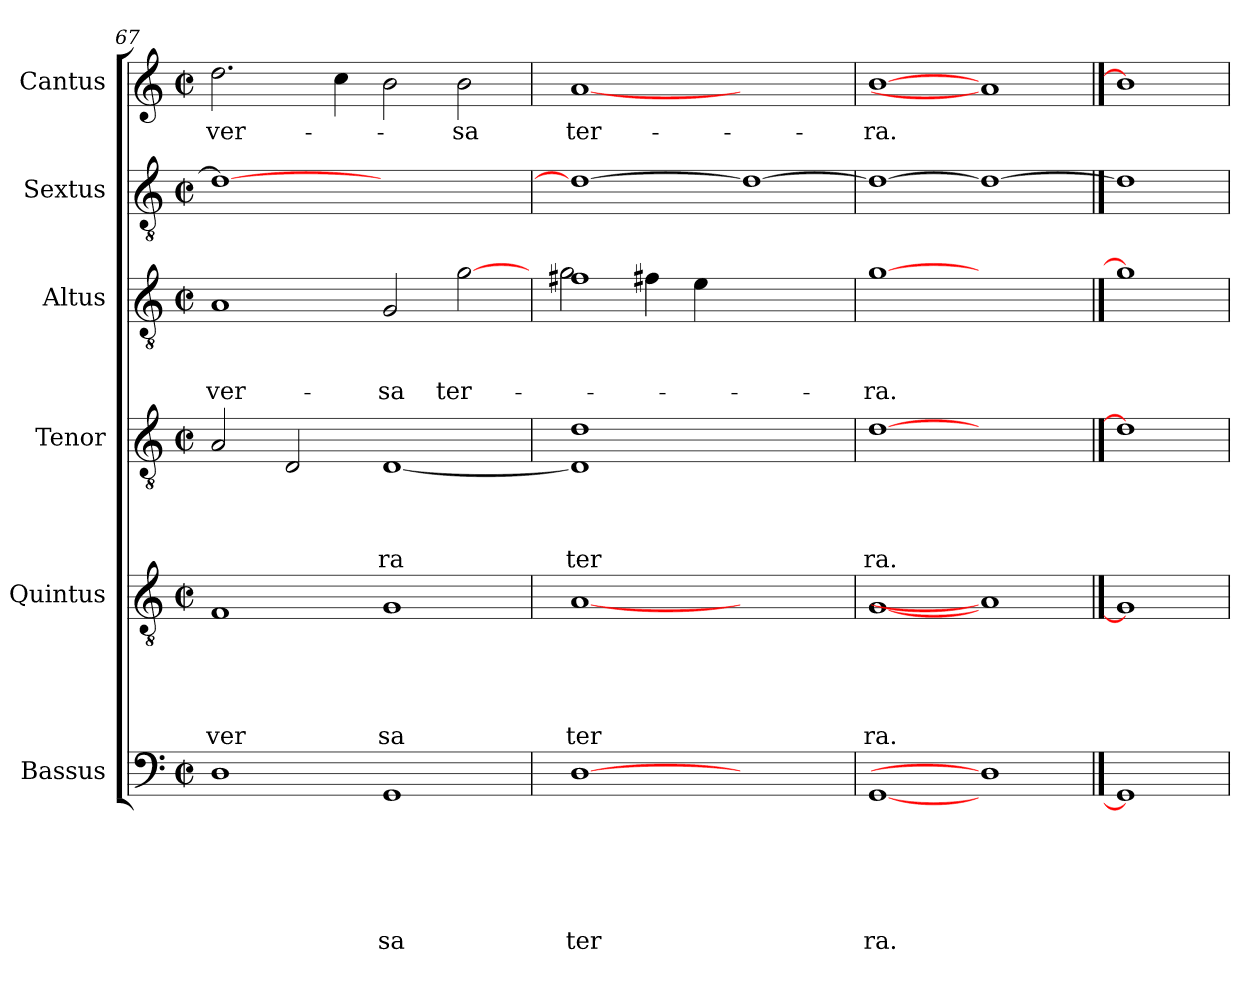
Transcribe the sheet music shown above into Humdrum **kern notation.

**kern	**text	**text	**text	**text	**text	**text	**kern	**text	**text	**text	**text	**text	**kern	**text	**text	**text	**text	**kern	**text	**text	**text	**kern	**text	**kern	**text
*part6	*part6	*part6	*part6	*part6	*part6	*part6	*part5	*part5	*part5	*part5	*part5	*part5	*part4	*part4	*part4	*part4	*part4	*part3	*part3	*part3	*part3	*part2	*part2	*part1	*part1
*staff6	*staff6	*staff6	*staff6	*staff6	*staff6	*staff6	*staff5	*staff5	*staff5	*staff5	*staff5	*staff5	*staff4	*staff4	*staff4	*staff4	*staff4	*staff3	*staff3	*staff3	*staff3	*staff2	*staff2	*staff1	*staff1
*I"Bassus	*	*	*	*	*	*	*I"Quintus	*	*	*	*	*	*I"Tenor	*	*	*	*	*I"Altus	*	*	*	*I"Sextus	*	*I"Cantus	*
*clefF4	*	*	*	*	*	*	*clefGv2	*	*	*	*	*	*clefGv2	*	*	*	*	*clefGv2	*	*	*	*clefGv2	*	*clefG2	*
*k[]	*	*	*	*	*	*	*k[]	*	*	*	*	*	*k[]	*	*	*	*	*k[]	*	*	*	*k[]	*	*k[]	*
*C:	*	*	*	*	*	*	*C:	*	*	*	*	*	*C:	*	*	*	*	*C:	*	*	*	*C:	*	*C:	*
*M2/2	*	*	*	*	*	*	*M2/2	*	*	*	*	*	*M2/2	*	*	*	*	*M2/2	*	*	*	*M2/2	*	*M2/2	*
*met(c|)	*	*	*	*	*	*	*met(c|)	*	*	*	*	*	*met(c|)	*	*	*	*	*met(c|)	*	*	*	*met(c|)	*	*met(c|)	*
=67	=67	=67	=67	=67	=67	=67	=67	=67	=67	=67	=67	=67	=67	=67	=67	=67	=67	=67	=67	=67	=67	=67	=67	=67	=67
!	!	!	!	!	!	!	!	!	!	!	!	!LO:LY:b	!	!	!	!	!	!	!	!	!LO:LY:b	!	!	!	!LO:LY:b
1D	.	.	.	.	.	.	1F	.	.	.	.	ver	2A/	.	.	.	.	1A	.	.	-ver-	1d_	.	2.dd\	-ver-
.	.	.	.	.	.	.	.	.	.	.	.	.	2D/	.	.	.	.	.	.	.	.	.	.	.	.
.	.	.	.	.	.	.	.	.	.	.	.	.	.	.	.	.	.	.	.	.	.	.	.	4cc\	.
!	!	!	!	!	!	!LO:LY:b	!	!	!	!	!	!LO:LY:b	!	!	!	!	!LO:LY:b	!	!	!	!LO:LY:b	!	!	!	!
1GG	.	.	.	.	.	sa	1G	.	.	.	.	sa	[<1D	.	.	.	ra	2G/	.	.	-sa	1ryy	.	2b\	.
!	!	!	!	!	!	!	!	!	!	!	!	!	!	!	!	!	!	!	!	!	!LO:LY:b	!	!	!	!LO:LY:b
.	.	.	.	.	.	.	.	.	.	.	.	.	.	.	.	.	.	[>2g\	.	.	ter-	.	.	2b\	-sa
=68	=68	=68	=68	=68	=68	=68	=68	=68	=68	=68	=68	=68	=68	=68	=68	=68	=68	=68	=68	=68	=68	=68	=68	=68	=68
!	!	!	!	!	!	!LO:LY:b	!	!	!	!	!	!LO:LY:b	!	!	!	!	!LO:LY:b	!	!	!	!	!	!	!	!LO:LY:b
*	*	*	*	*	*	*	*	*	*	*	*	*	*	*	*	*	*	*^	*	*	*	*	*	*	*
[1D	.	.	.	.	.	ter	[1A	.	.	.	.	ter	1D] 1d	.	.	.	ter	1f#	2g\	.	.	.	1d_	.	[1a	ter-
.	.	.	.	.	.	.	.	.	.	.	.	.	.	.	.	.	.	.	4f#X\	.	.	.	.	.	.	.
.	.	.	.	.	.	.	.	.	.	.	.	.	.	.	.	.	.	.	4e\	.	.	.	.	.	.	.
1ryy	.	.	.	.	.	.	1ryy	.	.	.	.	.	1ryy	.	.	.	.	1ryy	1ryy	.	.	.	1d_	.	1ryy	.
=69	=69	=69	=69	=69	=69	=69	=69	=69	=69	=69	=69	=69	=69	=69	=69	=69	=69	=69	=69	=69	=69	=69	=69	=69	=69	=69
!	!	!	!	!	!	!LO:LY:b	!	!	!	!	!	!LO:LY:b	!	!	!	!	!LO:LY:b	!	!	!	!	!LO:LY:b	!	!	!	!LO:LY:b
*	*	*	*	*	*	*	*	*	*	*	*	*	*	*	*	*	*	*v	*v	*	*	*	*	*	*	*
[1GG	.	.	.	.	.	ra.	[1G	.	.	.	.	ra.	[1d	.	.	.	ra.	[1g	.	.	-ra.	1d_	.	[1b	-ra.
1D]	.	.	.	.	.	.	1A]	.	.	.	.	.	1ryy	.	.	.	.	1ryy	.	.	.	1d_	.	1a]	.
==70	==70	==70	==70	==70	==70	==70	==70	==70	==70	==70	==70	==70	==70	==70	==70	==70	==70	==70	==70	==70	==70	==70	==70	==70	==70
1GG]	.	.	.	.	.	.	1G]	.	.	.	.	.	1d]	.	.	.	.	1g]	.	.	.	1d]	.	1b]	.
=	=	=	=	=	=	=	=	=	=	=	=	=	=	=	=	=	=	=	=	=	=	=	=	=	=
*-	*-	*-	*-	*-	*-	*-	*-	*-	*-	*-	*-	*-	*-	*-	*-	*-	*-	*-	*-	*-	*-	*-	*-	*-	*-
